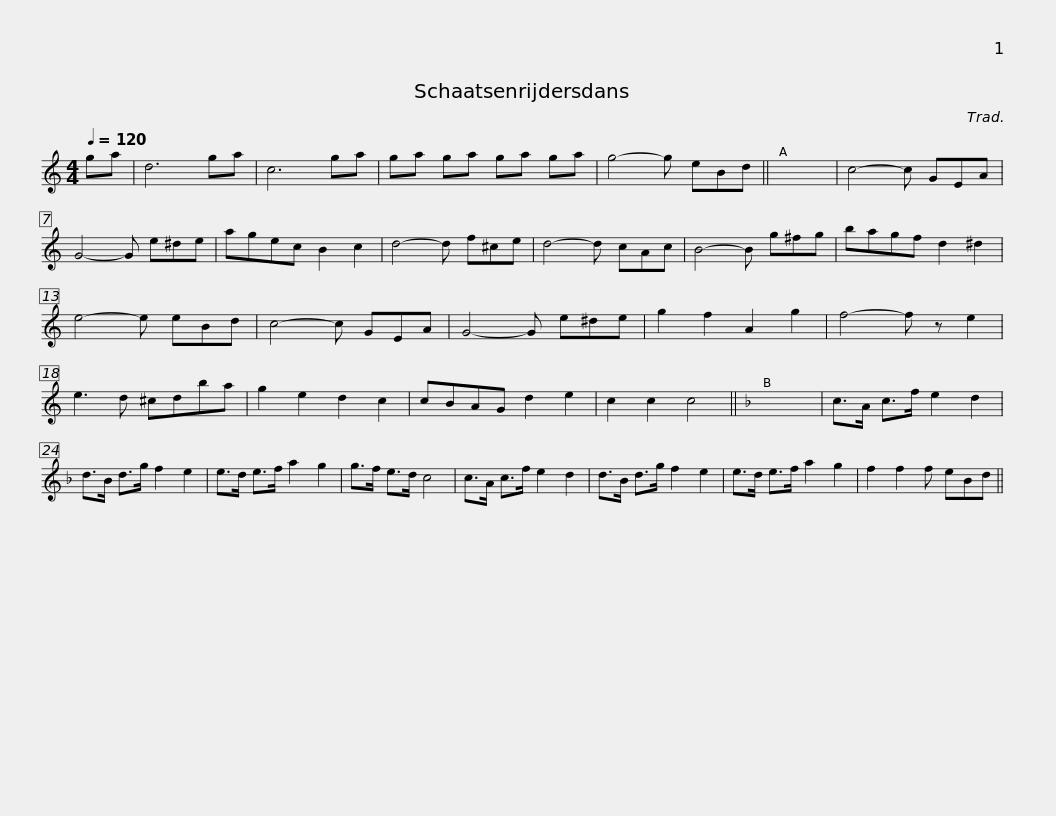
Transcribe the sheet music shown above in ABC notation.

X:1
L:1/8
Q:1/4=120
M:4/4
I:linebreak $
K:C
V:1 treble
V:1
 ga | d6 ga | c6 ga | ga ga ga ga | g4- g eBd || %5
 x8 | c4- c GEA | G4- G e^de |$ agec B2 c2 | d4- d f^ce | %10
 d4- d cAc | B4- B g^fg | bagf d2 ^d2 | e4- e eBd | c4- c GEA |$ %15
 G4- G e^de | g2 f2 A2 g2 | f4- f z e2 | e3 d ^cdba | g2 e2 d2 c2 | %20
 cBAG d2 e2 | c2 c2 c4 ||[K:F] x8 | c>A c>f e2 d2 |$ d>B d>g f2 e2 | %25
 e>d e>f a2 g2 | g>f e>d c4 | c>A c>f e2 d2 | d>B d>g f2 e2 | e>d e>f a2 g2 |$ %30
 f2 f2 f eBd || %31
